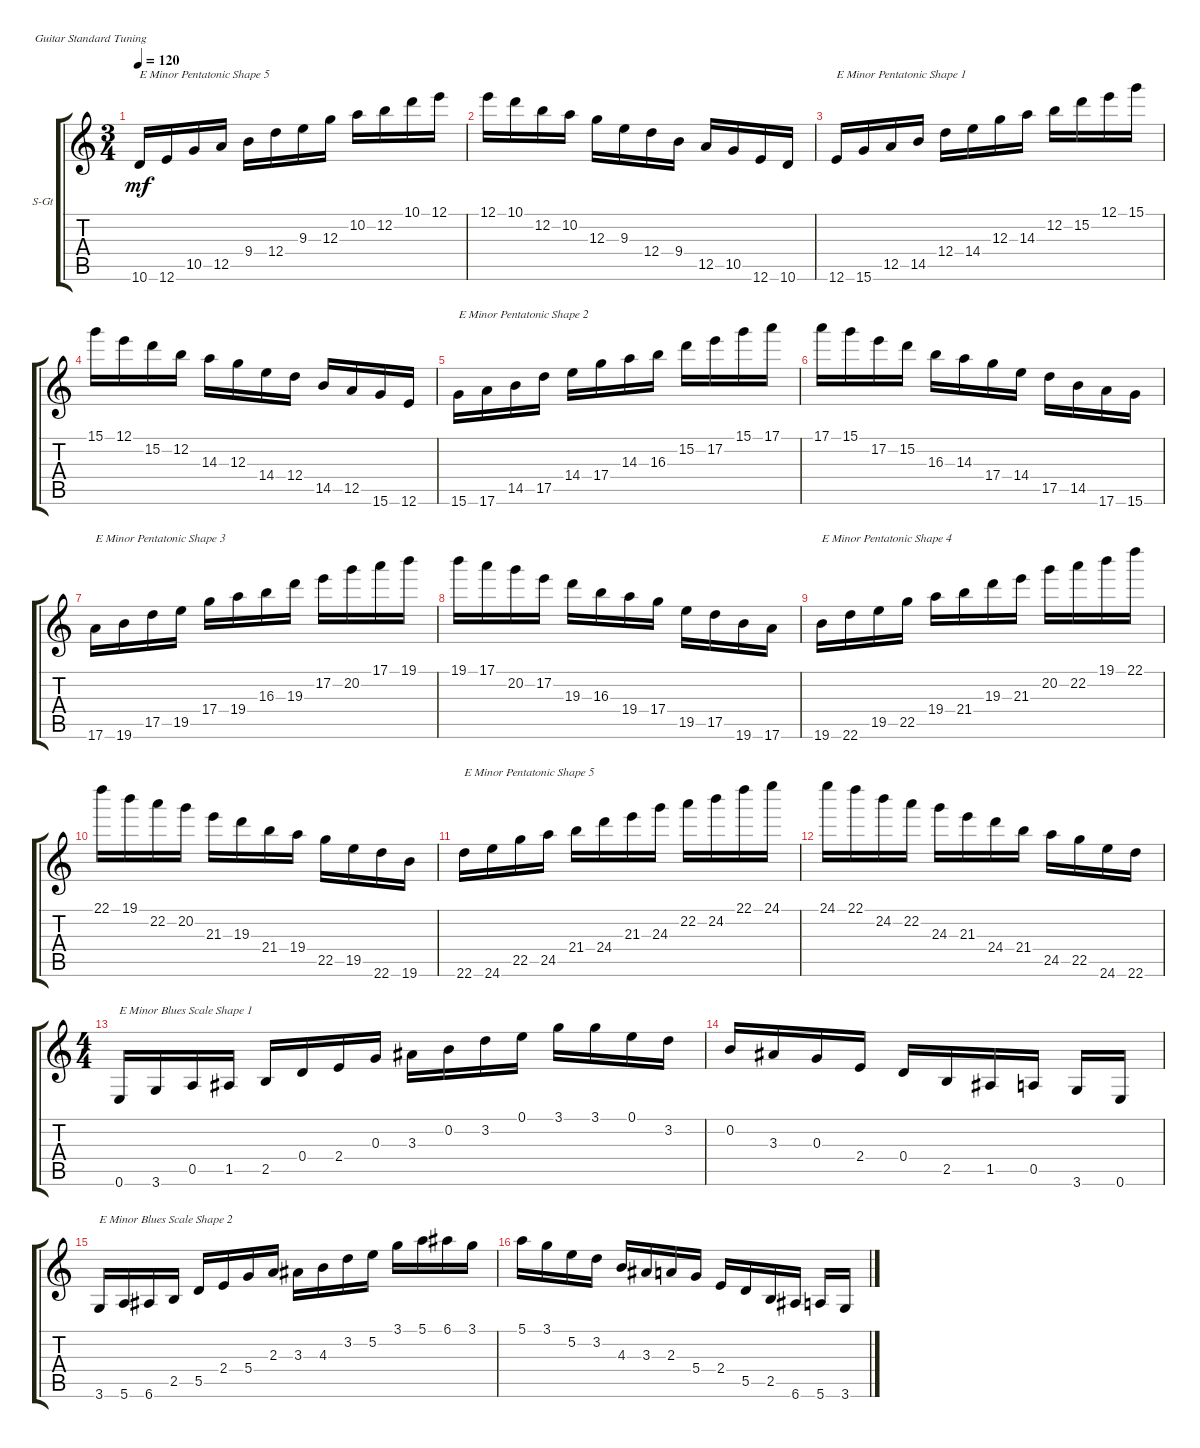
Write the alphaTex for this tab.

\defaultSystemsLayout 4
\bracketExtendMode groupsimilarinstruments
\firstSystemTrackNameOrientation horizontal
\otherSystemsTrackNameOrientation horizontal
\track ("Steel Guitar" "S-Gt") {instrument acousticguitarsteel}
\staff {score tabs}
\tuning (E4 B3 G3 D3 A2 E2)
\ts (3 4)
\tempo 120
\clef g2
\ks c
10.6.16{txt "E Minor Pentatonic Shape 5" dy mf} 12.6.16 10.5.16 12.5.16 9.4.16 12.4.16 9.3.16 12.3.16 10.2.16 12.2.16 10.1.16 12.1.16 |
12.1.16 10.1.16 12.2.16 10.2.16 12.3.16 9.3.16 12.4.16 9.4.16 12.5.16 10.5.16 12.6.16 10.6.16 |
12.6.16{txt "E Minor Pentatonic Shape 1"} 15.6.16 12.5.16 14.5.16 12.4.16 14.4.16 12.3.16 14.3.16 12.2.16 15.2.16 12.1.16 15.1.16 |
15.1.16 12.1.16 15.2.16 12.2.16 14.3.16 12.3.16 14.4.16 12.4.16 14.5.16 12.5.16 15.6.16 12.6.16 |
15.6.16{txt "E Minor Pentatonic Shape 2"} 17.6.16 14.5.16 17.5.16 14.4.16 17.4.16 14.3.16 16.3.16 15.2.16 17.2.16 15.1.16 17.1.16 |
17.1.16 15.1.16 17.2.16 15.2.16 16.3.16 14.3.16 17.4.16 14.4.16 17.5.16 14.5.16 17.6.16 15.6.16 |
17.6.16{txt "E Minor Pentatonic Shape 3"} 19.6.16 17.5.16 19.5.16 17.4.16 19.4.16 16.3.16 19.3.16 17.2.16 20.2.16 17.1.16 19.1.16 |
19.1.16 17.1.16 20.2.16 17.2.16 19.3.16 16.3.16 19.4.16 17.4.16 19.5.16 17.5.16 19.6.16 17.6.16 |
19.6.16{txt "E Minor Pentatonic Shape 4"} 22.6.16 19.5.16 22.5.16 19.4.16 21.4.16 19.3.16 21.3.16 20.2.16 22.2.16 19.1.16 22.1.16 |
22.1.16 19.1.16 22.2.16 20.2.16 21.3.16 19.3.16 21.4.16 19.4.16 22.5.16 19.5.16 22.6.16 19.6.16 |
22.6.16{txt "E Minor Pentatonic Shape 5"} 24.6.16 22.5.16 24.5.16 21.4.16 24.4.16 21.3.16 24.3.16 22.2.16 24.2.16 22.1.16 24.1.16 |
24.1.16 22.1.16 24.2.16 22.2.16 24.3.16 21.3.16 24.4.16 21.4.16 24.5.16 22.5.16 24.6.16 22.6.16 |
\ts (4 4)
0.6.16{txt "E Minor Blues Scale Shape 1"} 3.6.16 0.5.16 1.5.16 2.5.16 0.4.16 2.4.16 0.3.16 3.3.16 0.2.16 3.2.16 0.1.16 3.1.16 3.1.16 0.1.16 3.2.16 |
0.2.16 3.3.16 0.3.16 2.4.16 0.4.16 2.5.16 1.5.16 0.5.16 3.6.16 0.6.16 |
3.6.16{txt "E Minor Blues Scale Shape 2"} 5.6.16 6.6.16 2.5.16 5.5.16 2.4.16 5.4.16 2.3.16 3.3.16 4.3.16 3.2.16 5.2.16 3.1.16 5.1.16 6.1.16 3.1.16 |
5.1.16 3.1.16 5.2.16 3.2.16 4.3.16 3.3.16 2.3.16 5.4.16 2.4.16 5.5.16 2.5.16 6.6.16 5.6.16 3.6.16
